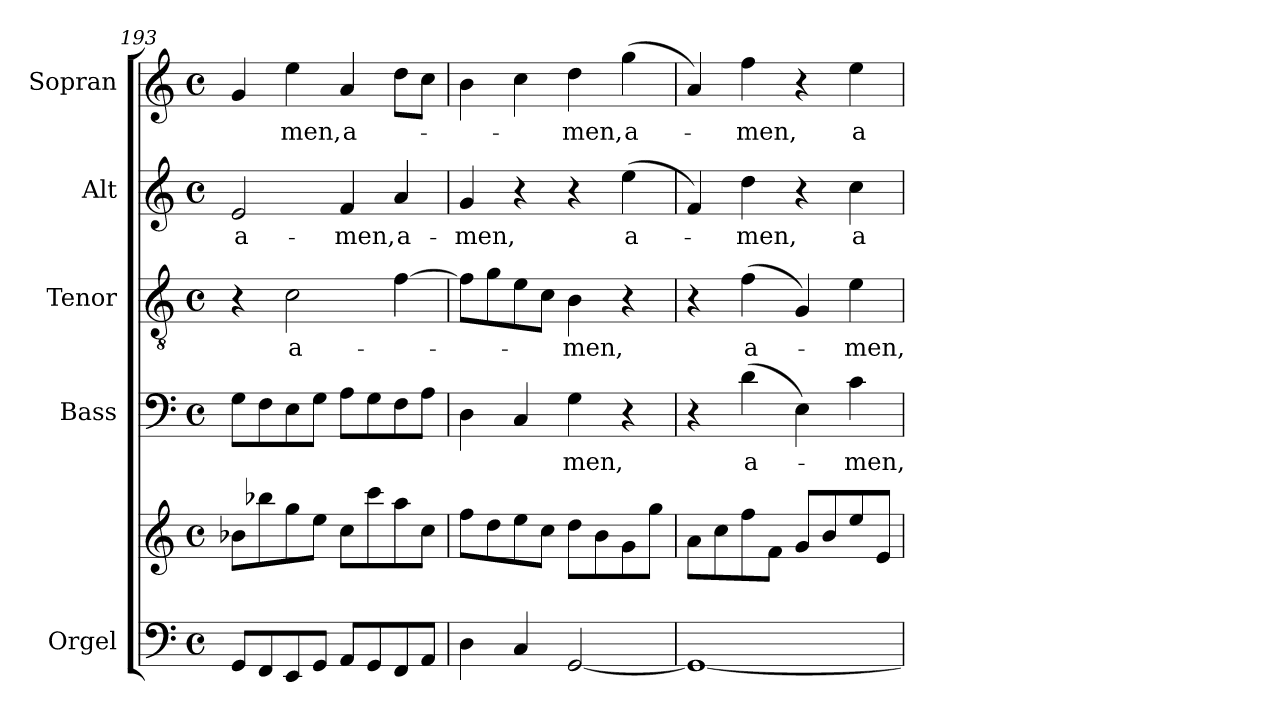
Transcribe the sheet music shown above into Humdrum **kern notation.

**kern	**kern	**kern	**text	**kern	**text	**kern	**text	**kern	**text
*part5	*part5	*part4	*part4	*part3	*part3	*part2	*part2	*part1	*part1
*staff6	*staff5	*staff4	*staff4	*staff3	*staff3	*staff2	*staff2	*staff1	*staff1
*I"Orgel	*	*I"Bass	*	*I"Tenor	*	*I"Alt	*	*I"Sopran	*
*I'Org.	*	*I'B.	*	*I'T.	*	*I'A.	*	*I'S.	*
*clefF4	*clefG2	*clefF4	*	*clefGv2	*	*clefG2	*	*clefG2	*
*k[]	*k[]	*k[]	*	*k[]	*	*k[]	*	*k[]	*
*C:	*C:	*C:	*	*C:	*	*C:	*	*C:	*
*M4/4	*M4/4	*M4/4	*	*M4/4	*	*M4/4	*	*M4/4	*
*met(c)	*met(c)	*met(c)	*	*met(c)	*	*met(c)	*	*met(c)	*
=193	=193	=193	=193	=193	=193	=193	=193	=193	=193
!	!	!	!	!	!	!	!LO:LY:b	!	!
8GG/L	8b-X\L	8G\L	.	4r	.	2e/	a-	4g/	.
8FF/	8bb-X\	8F\	.	.	.	.	.	.	.
!	!	!	!	!	!LO:LY:b	!	!	!	!LO:LY:b
8EE/	8gg\	8E\	.	2c\	a-	.	.	4ee\	-men,
8GG/J	8ee\J	8G\J	.	.	.	.	.	.	.
!	!	!	!	!	!	!	!LO:LY:b	!	!LO:LY:b
8AA/L	8cc\L	8A\L	.	.	.	4f/	-men,	4a/	a-
8GG/	8ccc\	8G\	.	.	.	.	.	.	.
!	!	!	!	!	!	!	!LO:LY:b	!	!
8FF/	8aa\	8F\	.	[4f\	.	4a/	a-	8dd\L	.
8AA/J	8cc\J	8A\J	.	.	.	.	.	8cc\J	.
!!LO:LB:g=z
=194	=194	=194	=194	=194	=194	=194	=194	=194	=194
!	!	!	!	!	!	!	!LO:LY:b	!	!
4D\	8ff\L	4D\	.	8f\L]	.	4g/	-men,	4b\	.
.	8dd\	.	.	8g\	.	.	.	.	.
4C/	8ee\	4C/	.	8e\	.	4r	.	4cc\	.
.	8cc\J	.	.	8c\J	.	.	.	.	.
!	!	!	!LO:LY:b	!	!LO:LY:b	!	!	!	!LO:LY:b
[2GG/	8dd\L	4G\	-men,	4B\	-men,	4r	.	4dd\	-men,
.	8b\	.	.	.	.	.	.	.	.
!	!	!	!	!	!	!	!LO:LY:b	!	!LO:LY:b
.	8g\	4r	.	4r	.	(>4ee\	a-	(>4gg\	a-
.	8gg\J	.	.	.	.	.	.	.	.
=195	=195	=195	=195	=195	=195	=195	=195	=195	=195
1GG_	8a\L	4r	.	4r	.	4f/)	.	4a/)	.
.	8cc\	.	.	.	.	.	.	.	.
!	!	!	!LO:LY:b	!	!LO:LY:b	!	!LO:LY:b	!	!LO:LY:b
.	8ff\	(>4d\	a-	(>4f\	a-	4dd\	-men,	4ff\	-men,
.	8f\J	.	.	.	.	.	.	.	.
.	8g/L	4E\)	.	4G/)	.	4r	.	4r	.
.	8b/	.	.	.	.	.	.	.	.
!	!	!	!LO:LY:b	!	!LO:LY:b	!	!LO:LY:b	!	!LO:LY:b
.	8ee/	4c\	-men,	4e\	-men,	4cc\	a-	4ee\	a-
.	8e/J	.	.	.	.	.	.	.	.
=	=	=	=	=	=	=	=	=	=
*-	*-	*-	*-	*-	*-	*-	*-	*-	*-
